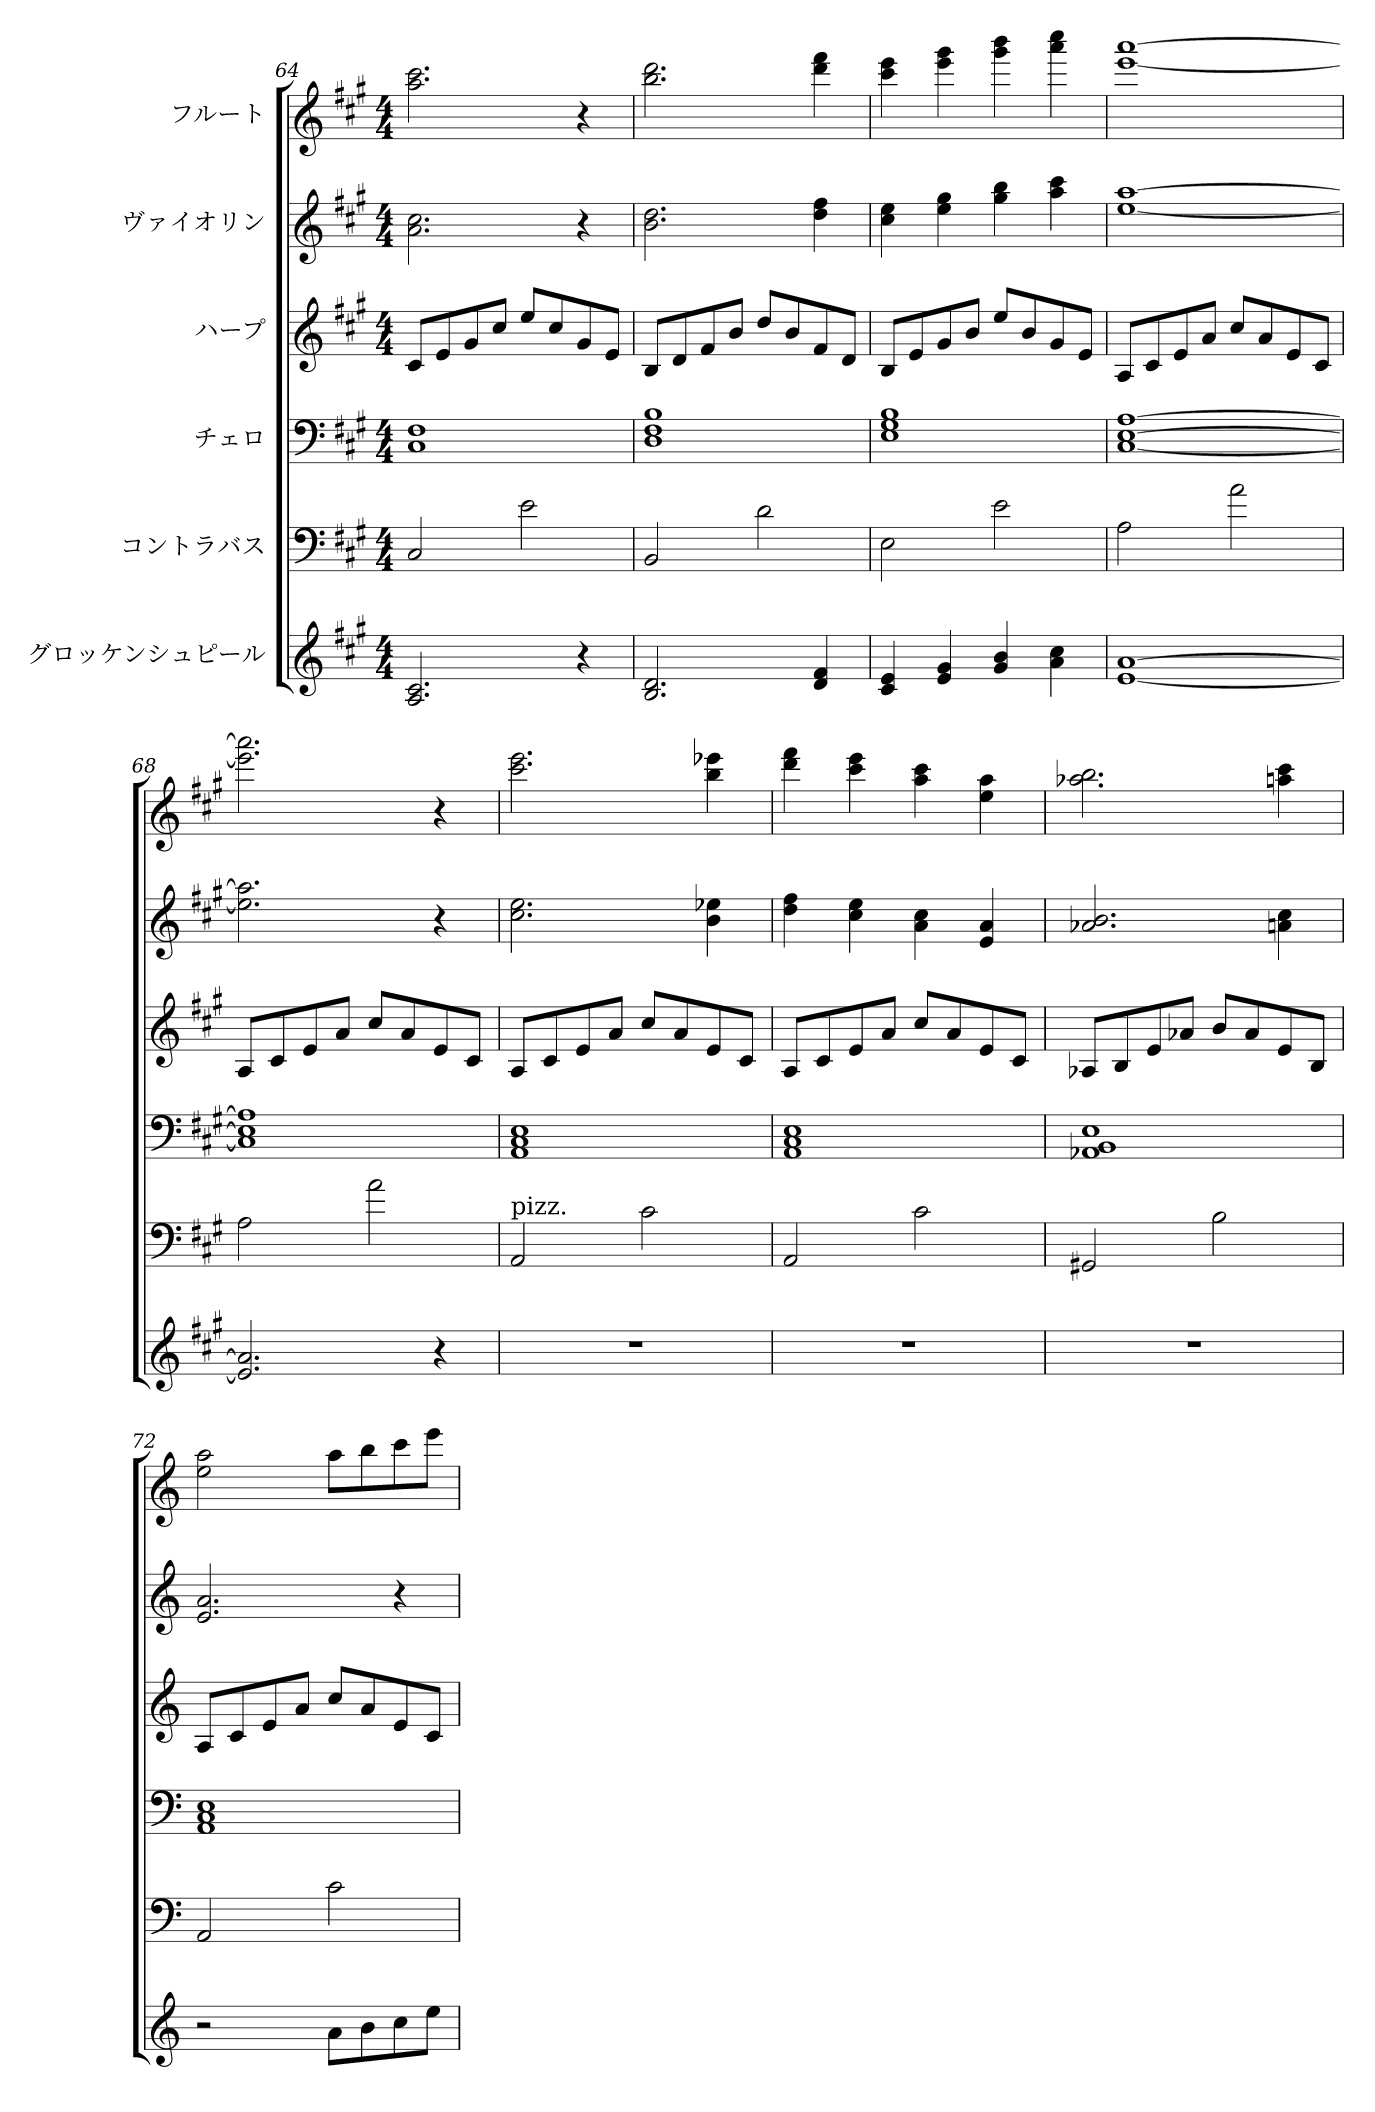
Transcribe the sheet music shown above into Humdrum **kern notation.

**kern	**kern	**kern	**kern	**kern	**kern
*part6	*part5	*part4	*part3	*part2	*part1
*staff6	*staff5	*staff4	*staff3	*staff2	*staff1
*I"グロッケンシュピール	*I"コントラバス	*I"チェロ	*I"ハープ	*I"ヴァイオリン	*I"フルート
*clefG2	*clefF4	*clefF4	*clefG2	*clefG2	*clefG2
*ITrd-14c-24	*ITrd7c12	*	*	*	*
*k[f#c#g#]	*k[f#c#g#]	*k[f#c#g#]	*k[f#c#g#]	*k[f#c#g#]	*k[f#c#g#]
*M4/4	*M4/4	*M4/4	*M4/4	*M4/4	*M4/4
=64	=64	=64	=64	=64	=64
2.aa/ 2.ccc#/	2CC#/	1C# 1F#	8c#/L	2.a\ 2.cc#\	2.aa\ 2.ccc#\
.	.	.	8e/	.	.
.	.	.	8g#/	.	.
.	.	.	8cc#/J	.	.
.	2E\	.	8ee/L	.	.
.	.	.	8cc#/	.	.
4r	.	.	8g#/	4r	4r
.	.	.	8e/J	.	.
=65	=65	=65	=65	=65	=65
2.bb/ 2.ddd/	2BBB/	1D 1F# 1B	8B/L	2.b\ 2.dd\	2.bb\ 2.ddd\
.	.	.	8d/	.	.
.	.	.	8f#/	.	.
.	.	.	8b/J	.	.
.	2D\	.	8dd/L	.	.
.	.	.	8b/	.	.
4ddd/ 4fff#/	.	.	8f#/	4dd\ 4ff#\	4ddd\ 4fff#\
.	.	.	8d/J	.	.
!!LO:PB:g=z
=66	=66	=66	=66	=66	=66
4ccc#/ 4eee/	2EE\	1E 1G# 1B	8B/L	4cc#\ 4ee\	4ccc#\ 4eee\
.	.	.	8e/	.	.
4eee/ 4ggg#/	.	.	8g#/	4ee\ 4gg#\	4eee\ 4ggg#\
.	.	.	8b/J	.	.
4ggg#/ 4bbb/	2E\	.	8ee/L	4gg#\ 4bb\	4ggg#\ 4bbb\
.	.	.	8b/	.	.
4aaa\ 4cccc#\	.	.	8g#/	4aa\ 4ccc#\	4aaa\ 4cccc#\
.	.	.	8e/J	.	.
=67	=67	=67	=67	=67	=67
[1eee [1aaa	2AA\	[1C# [1E [1A	8A/L	[1ee [1aa	[1eee [1aaa
.	.	.	8c#/	.	.
.	.	.	8e/	.	.
.	.	.	8a/J	.	.
.	2A\	.	8cc#/L	.	.
.	.	.	8a/	.	.
.	.	.	8e/	.	.
.	.	.	8c#/J	.	.
=68	=68	=68	=68	=68	=68
2.eee/] 2.aaa/]	2AA\	1C#] 1E] 1A]	8A/L	2.ee\] 2.aa\]	2.eee\] 2.aaa\]
.	.	.	8c#/	.	.
.	.	.	8e/	.	.
.	.	.	8a/J	.	.
.	2A\	.	8cc#/L	.	.
.	.	.	8a/	.	.
4r	.	.	8e/	4r	4r
.	.	.	8c#/J	.	.
=69	=69	=69	=69	=69	=69
*k[]	*k[]	*k[]	*k[]	*k[]	*k[]
!	!LO:TX:a:t=pizz.	!	!	!	!
1r	2AAA/	1AA 1C 1E	8A/L	2.cc\ 2.ee\	2.ccc\ 2.eee\
.	.	.	8c/	.	.
.	.	.	8e/	.	.
.	.	.	8a/J	.	.
.	2C\	.	8cc/L	.	.
.	.	.	8a/	.	.
.	.	.	8e/	4b\ 4ee-X\	4bb\ 4eee-X\
.	.	.	8c/J	.	.
=70	=70	=70	=70	=70	=70
1r	2AAA/	1AA 1C 1E	8A/L	4dd\ 4ff\	4ddd\ 4fff\
.	.	.	8c/	.	.
.	.	.	8e/	4cc\ 4ee\	4ccc\ 4eee\
.	.	.	8a/J	.	.
.	2C\	.	8cc/L	4a\ 4cc\	4aa\ 4ccc\
.	.	.	8a/	.	.
.	.	.	8e/	4e/ 4a/	4ee\ 4aa\
.	.	.	8c/J	.	.
!!LO:LB:g=z
=71	=71	=71	=71	=71	=71
1r	2GGG#X/	1AA-X 1BB 1E	8A-X/L	2.a-X/ 2.b/	2.aa-X\ 2.bb\
.	.	.	8B/	.	.
.	.	.	8e/	.	.
.	.	.	8a-X/J	.	.
.	2BB\	.	8b/L	.	.
.	.	.	8a-/	.	.
.	.	.	8e/	4an\ 4cc\	4aan\ 4ccc\
.	.	.	8B/J	.	.
=72	=72	=72	=72	=72	=72
2r	2AAA/	1AA 1C 1E	8A/L	2.e/ 2.a/	2ee\ 2aa\
.	.	.	8c/	.	.
.	.	.	8e/	.	.
.	.	.	8a/J	.	.
8aaa\L	2C\	.	8cc/L	.	8aa\L
8bbb\	.	.	8a/	.	8bb\
8cccc\	.	.	8e/	4r	8ccc\
8eeee\J	.	.	8c/J	.	8eee\J
=	=	=	=	=	=
*-	*-	*-	*-	*-	*-
